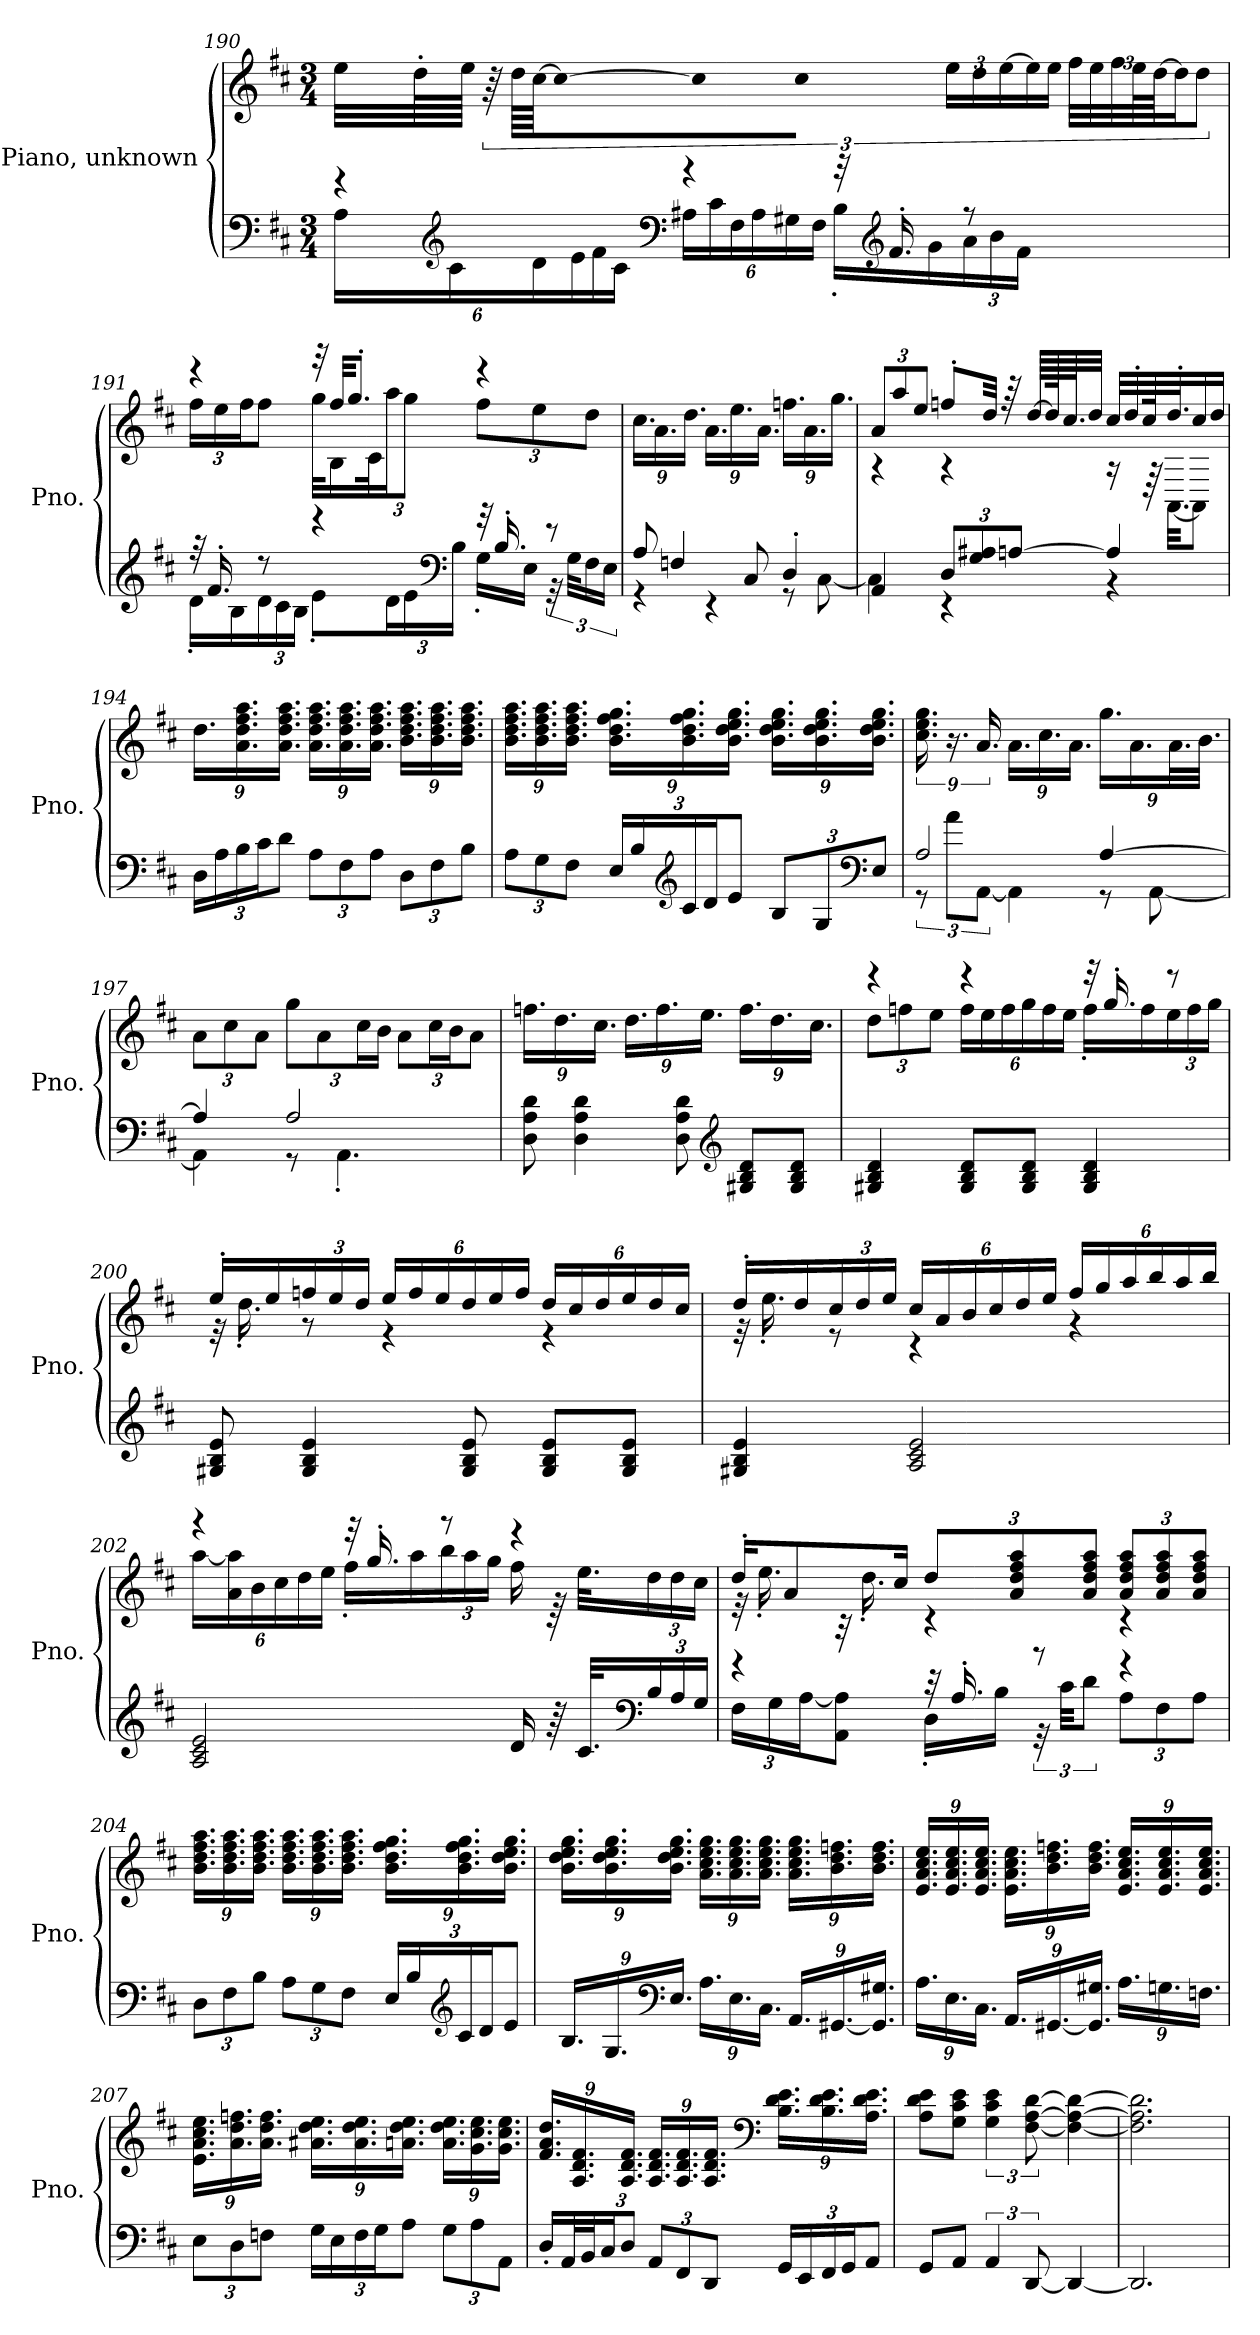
**kern	**kern
*part1	*part1
*staff2	*staff1
*I"Piano, unknown	*
*I'Pno.	*
!!LO:LB:g=z
*clefF4	*clefG2
*k[f#c#]	*k[f#c#]
*M3/4	*M3/4
=190	=190
*^	*
*	*Xbrackettup	*
4r	24A\LL	32ee\LLL
.	.	64dd'\L
*clefG2	*	*
.	24c#\	.
.	.	64ee\JJJJ
.	.	96r
.	.	96dd\LLLL
.	24d\	[96cc#\J
.	.	32cc#\J_
.	24e\	16cc#\]
.	24f#\	.
.	.	16cc#\JJ
.	24c#\JJ	.
*clefF4	*	*
*	*	*Xbrackettup
4r	24A#X\LL	24ee\LL
.	24c#\	24dd\
.	24F#\	[24ee\
.	24A#\	16ee\]
.	24G#X\	.
.	.	16ee\JJ
.	24F#\JJ	.
32r	16B'\LL	48ff#\LLL
.	.	48ee\
*clefG2	*	*
16.f#'/	.	.
.	.	48ff#\
.	16g\	96ee\L
.	.	[96dd\JJ
.	.	24dd\J]
8r	24a\	8dd\J
.	24b\	.
.	24f#\JJ	.
!!LO:LB:g=z
=191	=191	=191
*	*	*^
32r	16d'\LL	4r	24ff#\LL
16.f#'/	.	.	.
.	.	.	24ee\
.	16B\	.	.
.	.	.	24ff#\J
8r	24d\	.	8ff#\J
.	24c#\	.	.
.	24B\JJ	.	.
4r	8e'\L	32r	32gg\KLL
.	.	32ff#/KKL	16B\
.	.	8.gg'/J	.
.	.	.	32c#\K
.	24d\L	.	24aa\J
.	24e\	.	12gg\J
*clefF4	*	*	*
.	24B\JJ	.	.
32r	16G'\LL	4r	12ff#\L
16.B'/	.	.	.
.	16E\JJ	.	.
.	.	.	12ee\
*	*brackettup	*	*
8r	48r	.	.
.	48G\KLL	.	.
.	24F#\	.	12dd\J
.	24E\JJ	.	.
*	*	*v	*v
=192	=192	=192
8A/	4r	18.cc#\LL
.	.	18.a\
4Fn/	.	.
.	.	18.dd\JJ
.	4r	18.a\LL
.	.	18.ee\
8C#/	.	.
.	.	18.a\JJ
4D'/	8r	18.ffn\LL
.	.	18.a\
.	[8C#\	.
.	.	18.gg\JJ
!!LO:LB:g=z
=193	=193	=193
*	*	*^
4AA/	4C#\]	12a/L	4r
.	.	12aa/	.
.	.	12ee/J	.
*Xbrackettup	*	*	*
12D/L	4r	8ffn'/L	4r
12G/ 12A#X/	.	.	.
.	.	32dd/Jkk	.
.	.	64r	.
[12An/J	.	.	.
.	.	[64dd/LLLL	.
.	.	128dd/K]	.
.	.	64.cc#/J	.
.	.	32dd/JJJ	.
4A/]	4r	32cc#/LLL	16r
.	.	32dd'/	.
.	.	64cc#/K	64r
.	.	32.dd'/J	[32.AA\KKL
.	.	16cc#/	8AA\J]
.	.	16dd/JJ	.
*v	*v	*	*
*	*v	*v
=194	=194
24D\LL	18.dd\LL
24A\	.
24B\	18.a\ 18.dd\ 18.ff#\ 18.aa\
24c#\J	.
12d\J	18.a\ 18.dd\ 18.ff#\ 18.aa\JJ
12A\L	18.a\ 18.dd\ 18.ff#\ 18.aa\LL
12F#\	18.a\ 18.dd\ 18.ff#\ 18.aa\
12A\J	18.a\ 18.dd\ 18.ff#\ 18.aa\JJ
12D\L	18.b\ 18.dd\ 18.ff#\ 18.aa\LL
12F#\	18.b\ 18.dd\ 18.ff#\ 18.aa\
12B\J	18.b\ 18.dd\ 18.ff#\ 18.aa\JJ
!!LO:LB:g=z
=195	=195
12A\L	18.b\ 18.dd\ 18.ff#\ 18.aa\LL
12G\	18.b\ 18.dd\ 18.ff#\ 18.aa\
12F#\J	18.b\ 18.dd\ 18.ff#\ 18.aa\JJ
24E/LL	18.b\ 18.dd\ 18.ff#\ 18.gg\LL
24B/	.
*clefG2	*
24c#/	18.b\ 18.dd\ 18.ff#\ 18.gg\
24d/J	.
12e/J	18.b\ 18.dd\ 18.ee\ 18.gg\JJ
12B/L	18.b\ 18.dd\ 18.ee\ 18.gg\LL
12G/	18.b\ 18.dd\ 18.ee\ 18.gg\
*clefF4	*
12E/J	18.b\ 18.dd\ 18.ee\ 18.gg\JJ
=196	=196
*^	*
*	*brackettup	*brackettup
2A/	12r	18.cc#\ 18.ee\ 18.gg\
.	12a\L	18.r
.	[12AA\J	18.a/
.	4AA\]	18.a\LL
.	.	18.cc#\
.	.	18.a\JJ
[4A/	8r	18.gg\LL
.	.	18.a\
.	[8AA\	.
.	.	36.a\L
.	.	36.b\JJJ
!!LO:LB:g=z
=197	=197	=197
*	*	*Xbrackettup
4A/]	4AA\]	12a\L
.	.	12cc#\
.	.	12a\J
2A/	8r	12gg\L
.	.	12a\
.	4.AA'\	.
.	.	24cc#\L
.	.	24b\JJ
.	.	12a\L
.	.	24cc#\L
.	.	24b\J
.	.	12a\J
*v	*v	*
=198	=198
8D\ 8A\ 8d\	18.ffn\LL
.	18.dd\
4D\ 4A\ 4d\	.
.	18.cc#\JJ
.	18.dd\LL
.	18.ff\
8D\ 8A\ 8d\	.
.	18.ee\JJ
*clefG2	*
8G#X/ 8B/ 8d/L	18.ff\LL
.	18.dd\
8G#/ 8B/ 8d/J	.
.	18.cc#\JJ
=199	=199
*	*^
4G#X/ 4B/ 4d/	4r	12dd\L
.	.	12ffn\
.	.	12ee\J
8G#/ 8B/ 8d/L	4r	24ff\LL
.	.	24ee\
.	.	24ff\
8G#/ 8B/ 8d/J	.	24gg\
.	.	24ff\
.	.	24ee\JJ
4G#/ 4B/ 4d/	32r	16ff'\LL
.	16.gg'/	.
.	.	16ff\
.	8r	24ee\
.	.	24ff\
.	.	24gg\JJ
!!LO:PB:g=z	!!
=200	=200	=200
8G#X/ 8B/ 8e/	16ee'/LL	32r
.	.	16.dd'\
.	16ee/	.
4G#/ 4B/ 4e/	24ffn/	8r
.	24ee/	.
.	24dd/JJ	.
.	24ee/LL	4r
.	24ff/	.
.	24ee/	.
8G#/ 8B/ 8e/	24dd/	.
.	24ee/	.
.	24ff/JJ	.
8G#/ 8B/ 8e/L	24dd/LL	4r
.	24cc#/	.
.	24dd/	.
8G#/ 8B/ 8e/J	24ee/	.
.	24dd/	.
.	24cc#/JJ	.
=201	=201	=201
4G#X/ 4B/ 4e/	16dd'/LL	32r
.	.	16.ee'\
.	16dd/	.
.	24cc#/	8r
.	24dd/	.
.	24ee/JJ	.
2A/ 2c#/ 2e/	24cc#/LL	4r
.	24a/	.
.	24b/	.
.	24cc#/	.
.	24dd/	.
.	24ee/JJ	.
.	24ff#/LL	4r
.	24gg/	.
.	24aa/	.
.	24bb/	.
.	24aa/	.
.	24bb/JJ	.
!!LO:LB:g=z	!!
=202	=202	=202
2A/ 2c#/ 2e/	4r	[24aa\LL
.	.	24a\ 24aa\]
.	.	24b\
.	.	24cc#\
.	.	24dd\
.	.	24ee\JJ
.	32r	16ff#'\LL
.	16.gg'/	.
.	.	16aa\
.	8r	24bb\
.	.	24aa\
.	.	24gg\JJ
16d/	4r	16ff#\
64r	.	64r
32.c#/KLL	.	32.ee\KLL
*clefF4	*	*
*Xbrackettup	*	*
24B/	.	24dd\
24A/	.	24dd\
24G/JJ	.	24cc#\JJ
=203	=203	=203
*^	*	*
4r	24F#\LL	16dd'/KL	32r
.	.	.	16.ee'\
.	24G\	.	.
.	.	8a/	.
.	[24A\J	.	.
.	8AA\ 8A\]J	.	32r
.	.	.	16.dd'\
.	.	16cc#/Jk	.
32r	16D'\LL	12dd/L	4r
16.A'/	.	.	.
.	16B\JJ	.	.
.	.	12a/ 12dd/ 12ff#/ 12aa/	.
*	*brackettup	*	*
8r	48r	.	.
.	48c#\KKL	.	.
.	12d\J	12a/ 12dd/ 12ff#/ 12aa/J	.
*	*Xbrackettup	*	*
4r	12A\L	12a/ 12dd/ 12ff#/ 12aa/L	4r
.	12F#\	12a/ 12dd/ 12ff#/ 12aa/	.
.	12A\J	12a/ 12dd/ 12ff#/ 12aa/J	.
*v	*v	*	*
*	*v	*v
!!LO:LB:g=z
=204	=204
12D\L	18.b\ 18.dd\ 18.ff#\ 18.aa\LL
12F#\	18.b\ 18.dd\ 18.ff#\ 18.aa\
12B\J	18.b\ 18.dd\ 18.ff#\ 18.aa\JJ
12A\L	18.b\ 18.dd\ 18.ff#\ 18.aa\LL
12G\	18.b\ 18.dd\ 18.ff#\ 18.aa\
12F#\J	18.b\ 18.dd\ 18.ff#\ 18.aa\JJ
24E/LL	18.b\ 18.dd\ 18.ff#\ 18.gg\LL
24B/	.
*clefG2	*
24c#/	18.b\ 18.dd\ 18.ff#\ 18.gg\
24d/J	.
12e/J	18.b\ 18.dd\ 18.ee\ 18.gg\JJ
=205	=205
18.B/LL	18.b\ 18.dd\ 18.ee\ 18.gg\LL
18.G/	18.b\ 18.dd\ 18.ee\ 18.gg\
*clefF4	*
18.E/JJ	18.b\ 18.dd\ 18.ee\ 18.gg\JJ
18.A\LL	18.a\ 18.cc#\ 18.ee\ 18.gg\LL
18.E\	18.a\ 18.cc#\ 18.ee\ 18.gg\
18.C#\JJ	18.a\ 18.cc#\ 18.ee\ 18.gg\JJ
18.AA/LL	18.a\ 18.cc#\ 18.ee\ 18.gg\LL
[18.GG#X/	18.b\ 18.dd\ 18.ffn\
18.GG#/] 18.G#X/JJ	18.b\ 18.dd\ 18.ff\JJ
!!LO:LB:g=z
=206	=206
18.A\LL	18.e/ 18.a/ 18.cc#/ 18.ee/LL
18.E\	18.e/ 18.a/ 18.cc#/ 18.ee/
18.C#\JJ	18.e/ 18.a/ 18.cc#/ 18.ee/JJ
18.AA/LL	18.e\ 18.a\ 18.cc#\ 18.ee\LL
[18.GG#X/	18.b\ 18.dd\ 18.ffn\
18.GG#/] 18.G#X/JJ	18.b\ 18.dd\ 18.ff\JJ
18.A\LL	18.e/ 18.a/ 18.cc#/ 18.ee/LL
18.Gn\	18.e/ 18.a/ 18.cc#/ 18.ee/
18.Fn\JJ	18.e/ 18.a/ 18.cc#/ 18.ee/JJ
=207	=207
12E\L	18.e\ 18.a\ 18.cc#\ 18.ee\LL
12D\	18.a\ 18.dd\ 18.ffn\
12Fn\J	18.a\ 18.dd\ 18.ff\JJ
24G\LL	18.a#X\ 18.dd\ 18.ee\LL
24E\	.
24F\	18.a#\ 18.dd\ 18.ee\
24G\J	.
12A\J	18.an\ 18.dd\ 18.ee\JJ
12G\L	18.a\ 18.dd\ 18.ee\LL
12A\	18.g\ 18.cc#\ 18.ee\
12AA\J	18.g\ 18.cc#\ 18.ee\JJ
!!LO:LB:g=z
=208	=208
16D'/LL	18.f#/ 18.a/ 18.dd/LL
32AA/L	.
.	18.A/ 18.d/ 18.f#/
32BB/J	.
24C#/J	.
12D/J	18.A/ 18.d/ 18.f#/JJ
12AA/L	18.A/ 18.d/ 18.f#/LL
12FF#/	18.A/ 18.d/ 18.f#/
12DD/J	18.A/ 18.d/ 18.f#/JJ
*	*clefF4
24GG/LL	18.B\ 18.d\ 18.e\LL
24EE/	.
24FF#/	18.B\ 18.d\ 18.e\
24GG/J	.
12AA/J	18.A\ 18.d\ 18.e\JJ
=209	=209
8GG/L	8A\ 8d\ 8e\L
8AA/J	8G\ 8c#\ 8e\J
*brackettup	*brackettup
6AA/	6G\ 6c#\ 6e\
[12DD/	[12F#\ [12A\ [12d\
4DD/_	4F#\_ 4A\_ 4d\_
=210	=210
2.DD/]	2.F#\] 2.A\] 2.d\]
=	=
*-	*-
